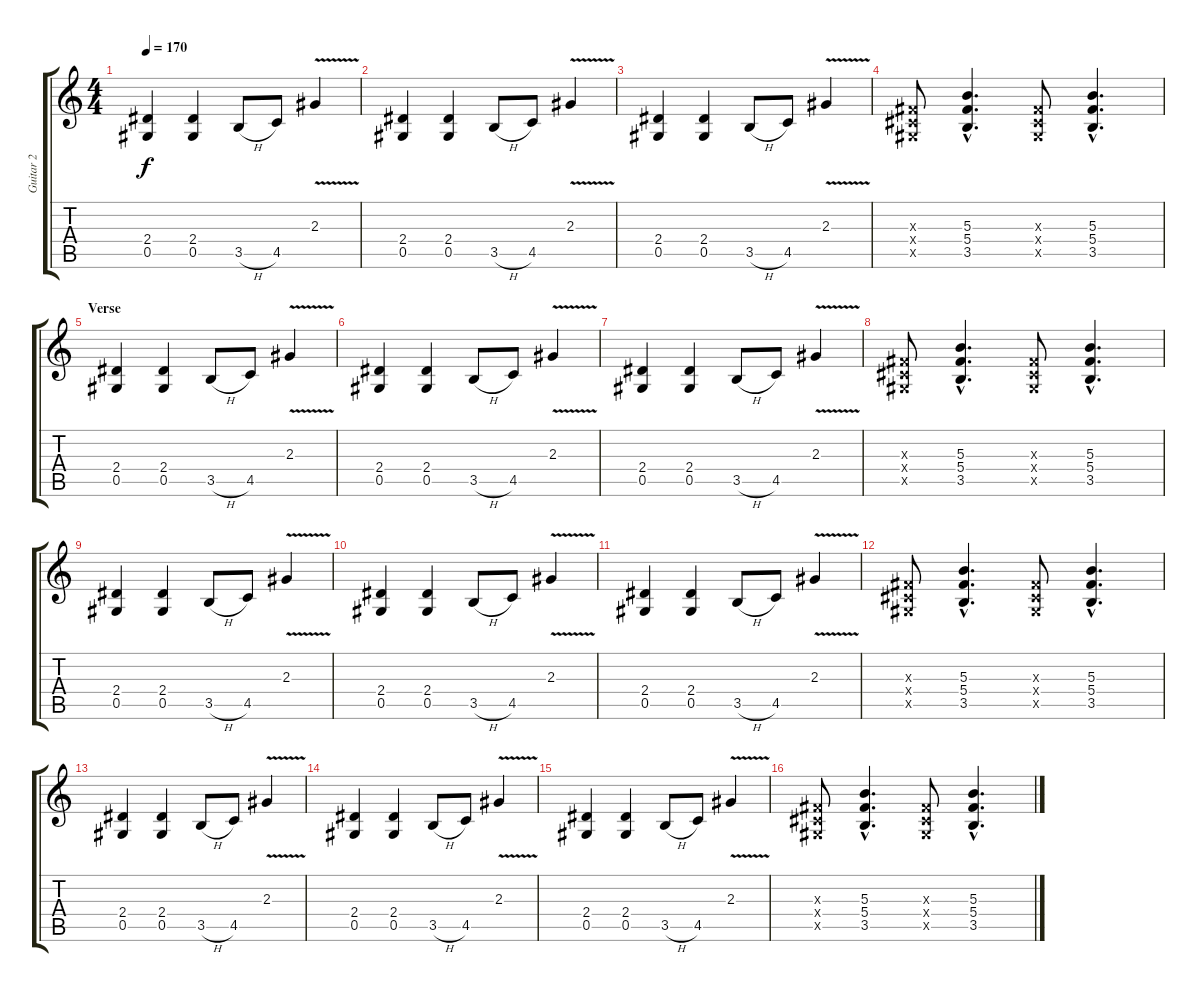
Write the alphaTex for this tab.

\track ("Guitar 2" "Guitar 2") {instrument distortionguitar}
\staff {score tabs}
\tuning (Eb4 Bb3 Gb3 Db3 Ab2 Eb2) {hide}
\ts (4 4)
\tempo 170
\clef g2
\ks c
(2.4 0.5).4{dy f} (2.4 0.5).4 3.5{h}.8 4.5.8 2.3{v}.4 |
(2.4 0.5).4 (2.4 0.5).4 3.5{h}.8 4.5.8 2.3{v}.4 |
(2.4 0.5).4 (2.4 0.5).4 3.5{h}.8 4.5.8 2.3{v}.4 |
(0.3{x} 0.4{x} 0.5{x}).8 (5.3{hac} 5.4{hac} 3.5{hac}).4{d} (0.3{x} 0.4{x} 0.5{x}).8 (5.3{hac} 5.4{hac} 3.5{hac}).4{d} |
\section ("" "Verse")
(2.4 0.5).4 (2.4 0.5).4 3.5{h}.8 4.5.8 2.3{v}.4 |
(2.4 0.5).4 (2.4 0.5).4 3.5{h}.8 4.5.8 2.3{v}.4 |
(2.4 0.5).4 (2.4 0.5).4 3.5{h}.8 4.5.8 2.3{v}.4 |
(0.3{x} 0.4{x} 0.5{x}).8 (5.3{hac} 5.4{hac} 3.5{hac}).4{d} (0.3{x} 0.4{x} 0.5{x}).8 (5.3{hac} 5.4{hac} 3.5{hac}).4{d} |
(2.4 0.5).4 (2.4 0.5).4 3.5{h}.8 4.5.8 2.3{v}.4 |
(2.4 0.5).4 (2.4 0.5).4 3.5{h}.8 4.5.8 2.3{v}.4 |
(2.4 0.5).4 (2.4 0.5).4 3.5{h}.8 4.5.8 2.3{v}.4 |
(0.3{x} 0.4{x} 0.5{x}).8 (5.3{hac} 5.4{hac} 3.5{hac}).4{d} (0.3{x} 0.4{x} 0.5{x}).8 (5.3{hac} 5.4{hac} 3.5{hac}).4{d} |
(2.4 0.5).4 (2.4 0.5).4 3.5{h}.8 4.5.8 2.3{v}.4 |
(2.4 0.5).4 (2.4 0.5).4 3.5{h}.8 4.5.8 2.3{v}.4 |
(2.4 0.5).4 (2.4 0.5).4 3.5{h}.8 4.5.8 2.3{v}.4 |
(0.3{x} 0.4{x} 0.5{x}).8 (5.3{hac} 5.4{hac} 3.5{hac}).4{d} (0.3{x} 0.4{x} 0.5{x}).8 (5.3{hac} 5.4{hac} 3.5{hac}).4{d}
